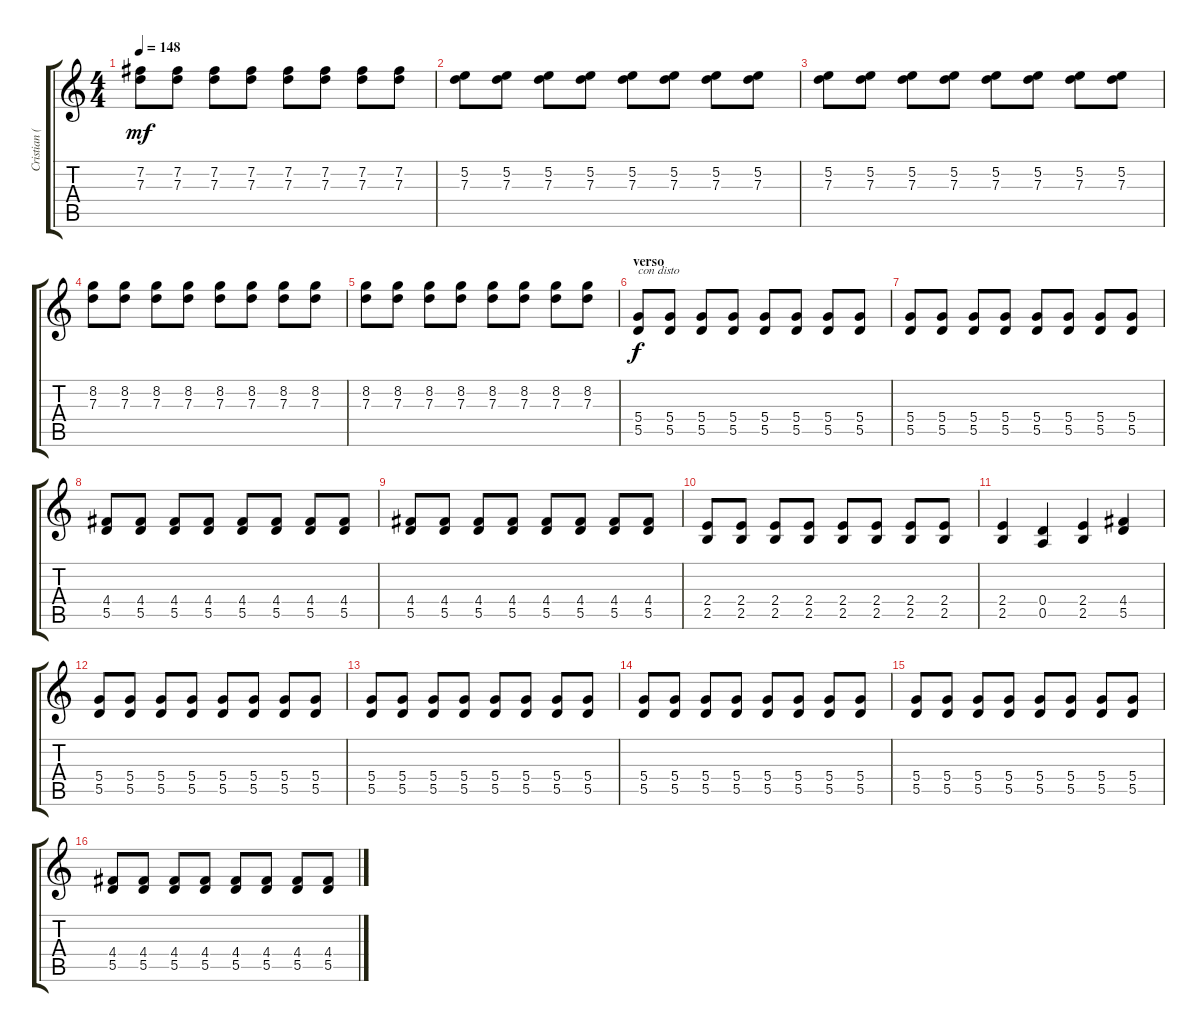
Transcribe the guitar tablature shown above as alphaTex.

\track ("Cristian (guitarra)" "Cristian (") {instrument electricguitarclean}
\staff {score tabs}
\tuning (E4 B3 G3 D3 A2 E2) {hide}
\ts (4 4)
\tempo 148
\clef g2
\ks c
(7.2 7.3).8{dy mf} (7.2 7.3).8 (7.2 7.3).8 (7.2 7.3).8 (7.2 7.3).8 (7.2 7.3).8 (7.2 7.3).8 (7.2 7.3).8 |
(5.2 7.3).8 (5.2 7.3).8 (5.2 7.3).8 (5.2 7.3).8 (5.2 7.3).8 (5.2 7.3).8 (5.2 7.3).8 (5.2 7.3).8 |
(5.2 7.3).8 (5.2 7.3).8 (5.2 7.3).8 (5.2 7.3).8 (5.2 7.3).8 (5.2 7.3).8 (5.2 7.3).8 (5.2 7.3).8 |
(8.2 7.3).8 (8.2 7.3).8 (8.2 7.3).8 (8.2 7.3).8 (8.2 7.3).8 (8.2 7.3).8 (8.2 7.3).8 (8.2 7.3).8 |
(8.2 7.3).8 (8.2 7.3).8 (8.2 7.3).8 (8.2 7.3).8 (8.2 7.3).8 (8.2 7.3).8 (8.2 7.3).8 (8.2 7.3).8 |
\section ("" "verso")
(5.4 5.5).8{txt "con disto" dy f volume 14 instrument distortionguitar} (5.4 5.5).8 (5.4 5.5).8 (5.4 5.5).8 (5.4 5.5).8 (5.4 5.5).8 (5.4 5.5).8 (5.4 5.5).8 |
(5.4 5.5).8 (5.4 5.5).8 (5.4 5.5).8 (5.4 5.5).8 (5.4 5.5).8 (5.4 5.5).8 (5.4 5.5).8 (5.4 5.5).8 |
(4.4 5.5).8 (4.4 5.5).8 (4.4 5.5).8 (4.4 5.5).8 (4.4 5.5).8 (4.4 5.5).8 (4.4 5.5).8 (4.4 5.5).8 |
(4.4 5.5).8 (4.4 5.5).8 (4.4 5.5).8 (4.4 5.5).8 (4.4 5.5).8 (4.4 5.5).8 (4.4 5.5).8 (4.4 5.5).8 |
(2.4 2.5).8 (2.4 2.5).8 (2.4 2.5).8 (2.4 2.5).8 (2.4 2.5).8 (2.4 2.5).8 (2.4 2.5).8 (2.4 2.5).8 |
(2.4 2.5).4 (0.4 0.5).4 (2.4 2.5).4 (4.4 5.5).4 |
(5.4 5.5).8 (5.4 5.5).8 (5.4 5.5).8 (5.4 5.5).8 (5.4 5.5).8 (5.4 5.5).8 (5.4 5.5).8 (5.4 5.5).8 |
(5.4 5.5).8 (5.4 5.5).8 (5.4 5.5).8 (5.4 5.5).8 (5.4 5.5).8 (5.4 5.5).8 (5.4 5.5).8 (5.4 5.5).8 |
(5.4 5.5).8 (5.4 5.5).8 (5.4 5.5).8 (5.4 5.5).8 (5.4 5.5).8 (5.4 5.5).8 (5.4 5.5).8 (5.4 5.5).8 |
(5.4 5.5).8 (5.4 5.5).8 (5.4 5.5).8 (5.4 5.5).8 (5.4 5.5).8 (5.4 5.5).8 (5.4 5.5).8 (5.4 5.5).8 |
(4.4 5.5).8 (4.4 5.5).8 (4.4 5.5).8 (4.4 5.5).8 (4.4 5.5).8 (4.4 5.5).8 (4.4 5.5).8 (4.4 5.5).8
